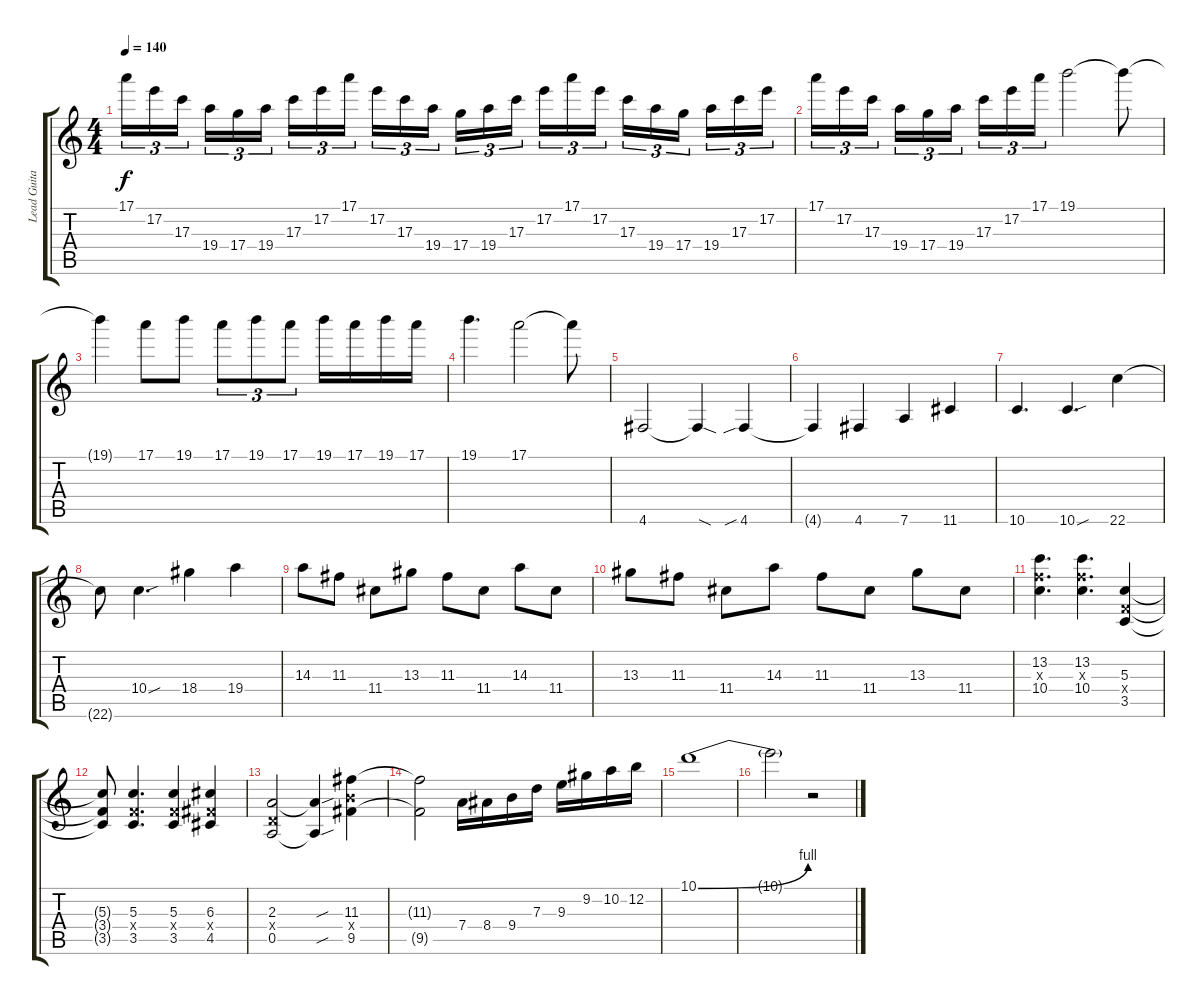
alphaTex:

\track ("Lead Guitar" "Lead Guita") {instrument distortionguitar}
\staff {score tabs}
\tuning (E4 B3 G3 D3 A2 D2) {hide}
\ts (4 4)
\tempo 140
\clef g2
\ks c
17.1.16{tu (3 2) dy f} 17.2.16{tu (3 2)} 17.3.16{tu (3 2) beam splitsecondary} 19.4.16{tu (3 2)} 17.4.16{tu (3 2)} 19.4.16{tu (3 2)} 17.3.16{tu (3 2)} 17.2.16{tu (3 2)} 17.1.16{tu (3 2) beam splitsecondary} 17.2.16{tu (3 2)} 17.3.16{tu (3 2)} 19.4.16{tu (3 2)} 17.4.16{tu (3 2)} 19.4.16{tu (3 2)} 17.3.16{tu (3 2) beam splitsecondary} 17.2.16{tu (3 2)} 17.1.16{tu (3 2)} 17.2.16{tu (3 2)} 17.3.16{tu (3 2)} 19.4.16{tu (3 2)} 17.4.16{tu (3 2) beam splitsecondary} 19.4.16{tu (3 2)} 17.3.16{tu (3 2)} 17.2.16{tu (3 2)} |
17.1.16{tu (3 2)} 17.2.16{tu (3 2)} 17.3.16{tu (3 2) beam splitsecondary} 19.4.16{tu (3 2)} 17.4.16{tu (3 2)} 19.4.16{tu (3 2)} 17.3.16{tu (3 2)} 17.2.16{tu (3 2)} 17.1.16{tu (3 2)} 19.1.2 19.1{t}.8 |
19.1{t}.4 17.1.8 19.1.8 17.1.8{tu (3 2)} 19.1.8{tu (3 2)} 17.1.8{tu (3 2)} 19.1.16 17.1.16 19.1.16 17.1.16 |
19.1.4{d} 17.1.2 17.1{t}.8 |
4.6.2 4.6{sod t}.4 4.6{sib}.4 |
4.6{t}.4 4.6.4 7.6.4 11.6.4 |
10.6.4{d} 10.6{sou}.4{d} 22.6.4 |
22.6{t}.8 10.4{sou}.4{d} 18.4.4 19.4.4 |
14.3.8 11.3.8 11.4.8 13.3.8 11.3.8 11.4.8 14.3.8 11.4.8 |
13.3.8 11.3.8 11.4.8 14.3.8 11.3.8 11.4.8 13.3.8 11.4.8 |
(13.2 10.3{x} 10.4).4{d} (13.2 10.3{x} 10.4).4{d} (5.3 3.4{x} 3.5).4 |
(5.3{t} 3.4{t} 3.5{t}).8 (5.3 3.4{x} 3.5).4{d} (5.3 3.4{x} 3.5).4 (6.3 4.4{x} 4.5).4 |
(2.3 0.4{x} 0.5).2 (2.3{sou t} 0.5{sou t}).4 (11.3 9.4{x} 9.5).4 |
(11.3{t} 9.5{t}).2 7.4.16 8.4.16 9.4.16 7.3.16 9.3.16 9.2.16 10.2.16 12.2.16 |
10.1{be (bend 0 0 60 4)}.1 |
10.1{t}.2 r.2
